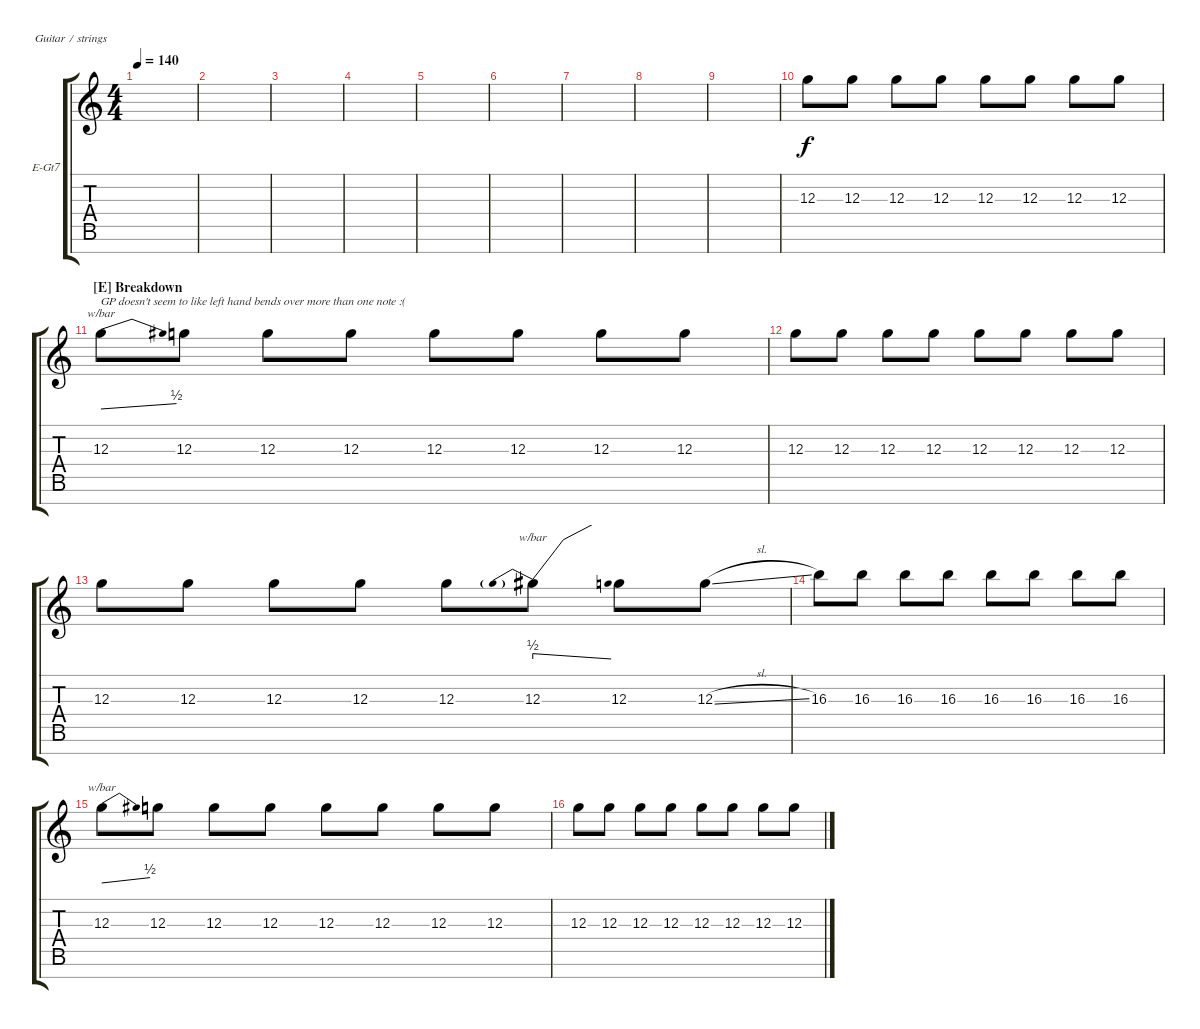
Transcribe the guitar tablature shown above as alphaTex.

\bracketExtendMode groupsimilarinstruments
\firstSystemTrackNameOrientation horizontal
\otherSystemsTrackNameOrientation horizontal
\track ("Middle Guitar Lead" "E-Gt7") {instrument distortionguitar}
\staff {score tabs}
\tuning (E4 B3 G3 D3 A2 E2 B1)
\ts (4 4)
\tempo 140
\clef g2
\scale
0.333333
\ks c
|
\scale
0.333333 |
\scale
0.333333 |
\scale
0.333333 |
\scale
0.333333 |
\scale
0.333333 |
\scale
0.333333 |
\scale
0.333333 |
\scale
0.333333 |
\scale
0.333333 12.3.8 12.3.8 12.3.8 12.3.8 12.3.8 12.3.8 12.3.8 12.3.8 |
\section ("E" "Breakdown")
\scale
0.333333 12.3.8{tbe (dive default 0 0 60 2) txt "GP doesn't seem to like left hand bends over more than one note :("} 12.3.8 12.3.8 12.3.8 12.3.8 12.3.8 12.3.8 12.3.8 |
\scale
0.333333 12.3.8 12.3.8 12.3.8 12.3.8 12.3.8 12.3.8 12.3.8 12.3.8 |
\scale
0.333333 12.3.8 12.3.8 12.3.8 12.3.8 12.3.8 12.3.8{tbe (predivedive default 0 2 60 0)} 12.3.8 12.3{sl}.8 |
\scale
0.333333 16.3.8 16.3.8 16.3.8 16.3.8 16.3.8 16.3.8 16.3.8 16.3.8 |
\scale
0.333333 12.3.8{tbe (dive default 0 0 60 2)} 12.3.8 12.3.8 12.3.8 12.3.8 12.3.8 12.3.8 12.3.8 |
\scale
0.333333 12.3.8 12.3.8 12.3.8 12.3.8 12.3.8 12.3.8 12.3.8 12.3.8
